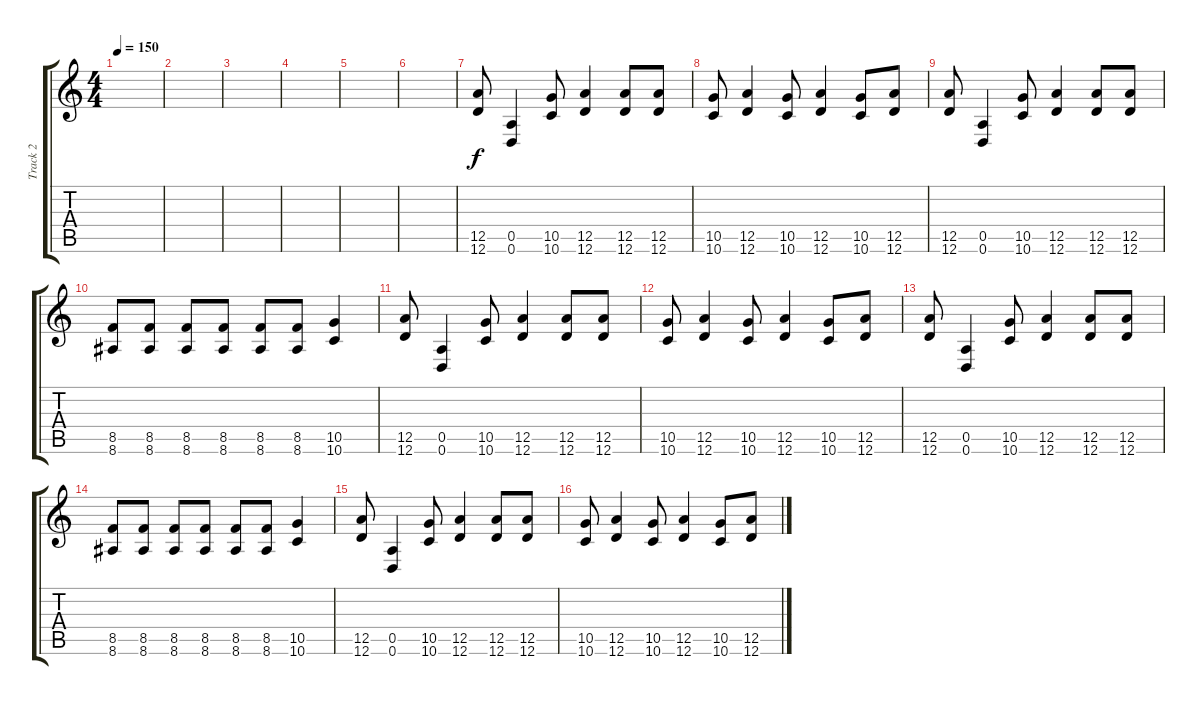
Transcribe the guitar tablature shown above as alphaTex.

\track ("Track 2" "Track 2") {instrument distortionguitar}
\staff {score tabs}
\tuning (E4 B3 G3 D3 A2 D2) {hide}
\ts (4 4)
\tempo 150
\clef g2
\ks c
|
|
|
|
|
|
(12.5 12.6).8 (0.5 0.6).4 (10.5 10.6).8 (12.5 12.6).4 (12.5 12.6).8 (12.5 12.6).8 |
(10.5 10.6).8 (12.5 12.6).4 (10.5 10.6).8 (12.5 12.6).4 (10.5 10.6).8 (12.5 12.6).8 |
(12.5 12.6).8 (0.5 0.6).4 (10.5 10.6).8 (12.5 12.6).4 (12.5 12.6).8 (12.5 12.6).8 |
(8.5 8.6).8 (8.5 8.6).8 (8.5 8.6).8 (8.5 8.6).8 (8.5 8.6).8 (8.5 8.6).8 (10.5 10.6).4 |
(12.5 12.6).8 (0.5 0.6).4 (10.5 10.6).8 (12.5 12.6).4 (12.5 12.6).8 (12.5 12.6).8 |
(10.5 10.6).8 (12.5 12.6).4 (10.5 10.6).8 (12.5 12.6).4 (10.5 10.6).8 (12.5 12.6).8 |
(12.5 12.6).8 (0.5 0.6).4 (10.5 10.6).8 (12.5 12.6).4 (12.5 12.6).8 (12.5 12.6).8 |
(8.5 8.6).8 (8.5 8.6).8 (8.5 8.6).8 (8.5 8.6).8 (8.5 8.6).8 (8.5 8.6).8 (10.5 10.6).4 |
(12.5 12.6).8 (0.5 0.6).4 (10.5 10.6).8 (12.5 12.6).4 (12.5 12.6).8 (12.5 12.6).8 |
(10.5 10.6).8 (12.5 12.6).4 (10.5 10.6).8 (12.5 12.6).4 (10.5 10.6).8 (12.5 12.6).8
